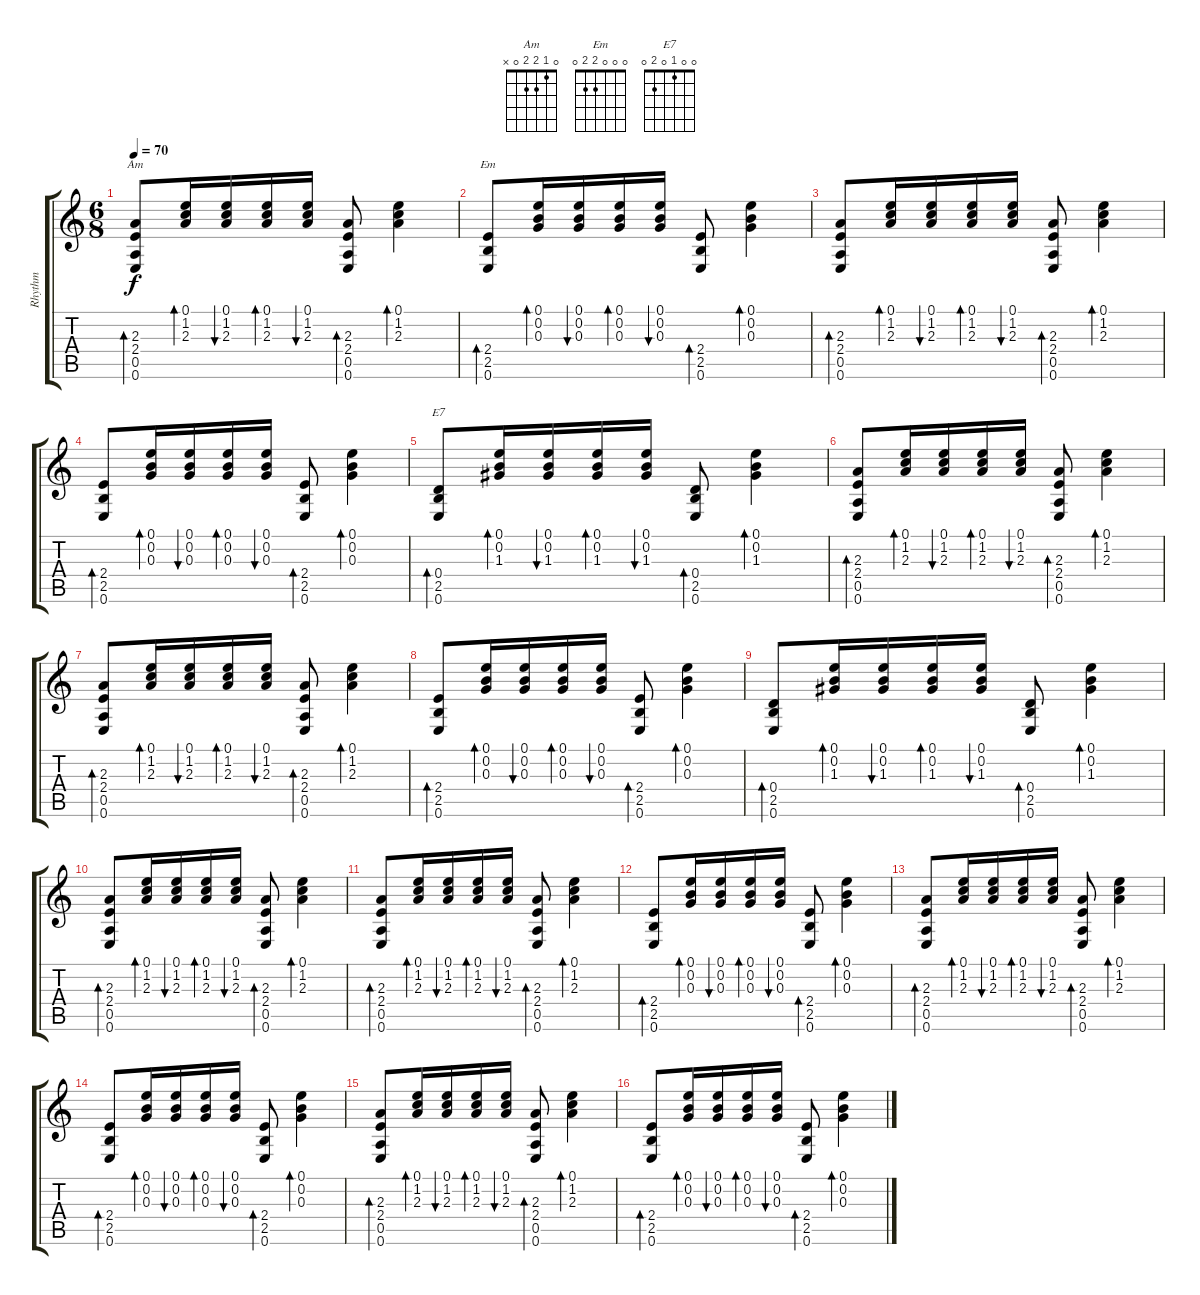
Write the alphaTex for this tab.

\track ("Rhythm" "Rhythm") {instrument acousticguitarnylon}
\staff {score tabs}
\tuning (E4 B3 G3 D3 A2 E2) {hide}
\chord ("Am" 0 1 2 2 0 x)
\chord ("Em" 0 0 0 2 2 0)
\chord ("E7" 0 0 1 0 2 0)
\ts (6 8)
\tempo 70
\clef g2
\ks c
(2.3 2.4 0.5 0.6).8{bd 30 ch "Am" dy f} (0.1 1.2 2.3).16{bd 30} (0.1 1.2 2.3).16{bu 30} (0.1 1.2 2.3).16{bd 30} (0.1 1.2 2.3).16{bu 30} (2.3 2.4 0.5 0.6).8{bd 30} (0.1 1.2 2.3).4{bd 30} |
(2.4 2.5 0.6).8{bd 30 ch "Em"} (0.1 0.2 0.3).16{bd 30} (0.1 0.2 0.3).16{bu 30} (0.1 0.2 0.3).16{bd 30} (0.1 0.2 0.3).16{bu 30} (2.4 2.5 0.6).8{bd 30} (0.1 0.2 0.3).4{bd 30} |
(2.3 2.4 0.5 0.6).8{bd 30} (0.1 1.2 2.3).16{bd 30} (0.1 1.2 2.3).16{bu 30} (0.1 1.2 2.3).16{bd 30} (0.1 1.2 2.3).16{bu 30} (2.3 2.4 0.5 0.6).8{bd 30} (0.1 1.2 2.3).4{bd 30} |
(2.4 2.5 0.6).8{bd 30} (0.1 0.2 0.3).16{bd 30} (0.1 0.2 0.3).16{bu 30} (0.1 0.2 0.3).16{bd 30} (0.1 0.2 0.3).16{bu 30} (2.4 2.5 0.6).8{bd 30} (0.1 0.2 0.3).4{bd 30} |
(0.4 2.5 0.6).8{bd 30 ch "E7"} (0.1 0.2 1.3).16{bd 30} (0.1 0.2 1.3).16{bu 30} (0.1 0.2 1.3).16{bd 30} (0.1 0.2 1.3).16{bu 30} (0.4 2.5 0.6).8{bd 30} (0.1 0.2 1.3).4{bd 30} |
(2.3 2.4 0.5 0.6).8{bd 30} (0.1 1.2 2.3).16{bd 30} (0.1 1.2 2.3).16{bu 30} (0.1 1.2 2.3).16{bd 30} (0.1 1.2 2.3).16{bu 30} (2.3 2.4 0.5 0.6).8{bd 30} (0.1 1.2 2.3).4{bd 30} |
(2.3 2.4 0.5 0.6).8{bd 30} (0.1 1.2 2.3).16{bd 30} (0.1 1.2 2.3).16{bu 30} (0.1 1.2 2.3).16{bd 30} (0.1 1.2 2.3).16{bu 30} (2.3 2.4 0.5 0.6).8{bd 30} (0.1 1.2 2.3).4{bd 30} |
(2.4 2.5 0.6).8{bd 30} (0.1 0.2 0.3).16{bd 30} (0.1 0.2 0.3).16{bu 30} (0.1 0.2 0.3).16{bd 30} (0.1 0.2 0.3).16{bu 30} (2.4 2.5 0.6).8{bd 30} (0.1 0.2 0.3).4{bd 30} |
(0.4 2.5 0.6).8{bd 30} (0.1 0.2 1.3).16{bd 30} (0.1 0.2 1.3).16{bu 30} (0.1 0.2 1.3).16{bd 30} (0.1 0.2 1.3).16{bu 30} (0.4 2.5 0.6).8{bd 30} (0.1 0.2 1.3).4{bd 30} |
(2.3 2.4 0.5 0.6).8{bd 30} (0.1 1.2 2.3).16{bd 30} (0.1 1.2 2.3).16{bu 30} (0.1 1.2 2.3).16{bd 30} (0.1 1.2 2.3).16{bu 30} (2.3 2.4 0.5 0.6).8{bd 30} (0.1 1.2 2.3).4{bd 30} |
(2.3 2.4 0.5 0.6).8{bd 30} (0.1 1.2 2.3).16{bd 30} (0.1 1.2 2.3).16{bu 30} (0.1 1.2 2.3).16{bd 30} (0.1 1.2 2.3).16{bu 30} (2.3 2.4 0.5 0.6).8{bd 30} (0.1 1.2 2.3).4{bd 30} |
(2.4 2.5 0.6).8{bd 30} (0.1 0.2 0.3).16{bd 30} (0.1 0.2 0.3).16{bu 30} (0.1 0.2 0.3).16{bd 30} (0.1 0.2 0.3).16{bu 30} (2.4 2.5 0.6).8{bd 30} (0.1 0.2 0.3).4{bd 30} |
(2.3 2.4 0.5 0.6).8{bd 30} (0.1 1.2 2.3).16{bd 30} (0.1 1.2 2.3).16{bu 30} (0.1 1.2 2.3).16{bd 30} (0.1 1.2 2.3).16{bu 30} (2.3 2.4 0.5 0.6).8{bd 30} (0.1 1.2 2.3).4{bd 30} |
(2.4 2.5 0.6).8{bd 30} (0.1 0.2 0.3).16{bd 30} (0.1 0.2 0.3).16{bu 30} (0.1 0.2 0.3).16{bd 30} (0.1 0.2 0.3).16{bu 30} (2.4 2.5 0.6).8{bd 30} (0.1 0.2 0.3).4{bd 30} |
(2.3 2.4 0.5 0.6).8{bd 30} (0.1 1.2 2.3).16{bd 30} (0.1 1.2 2.3).16{bu 30} (0.1 1.2 2.3).16{bd 30} (0.1 1.2 2.3).16{bu 30} (2.3 2.4 0.5 0.6).8{bd 30} (0.1 1.2 2.3).4{bd 30} |
(2.4 2.5 0.6).8{bd 30} (0.1 0.2 0.3).16{bd 30} (0.1 0.2 0.3).16{bu 30} (0.1 0.2 0.3).16{bd 30} (0.1 0.2 0.3).16{bu 30} (2.4 2.5 0.6).8{bd 30} (0.1 0.2 0.3).4{bd 30}
